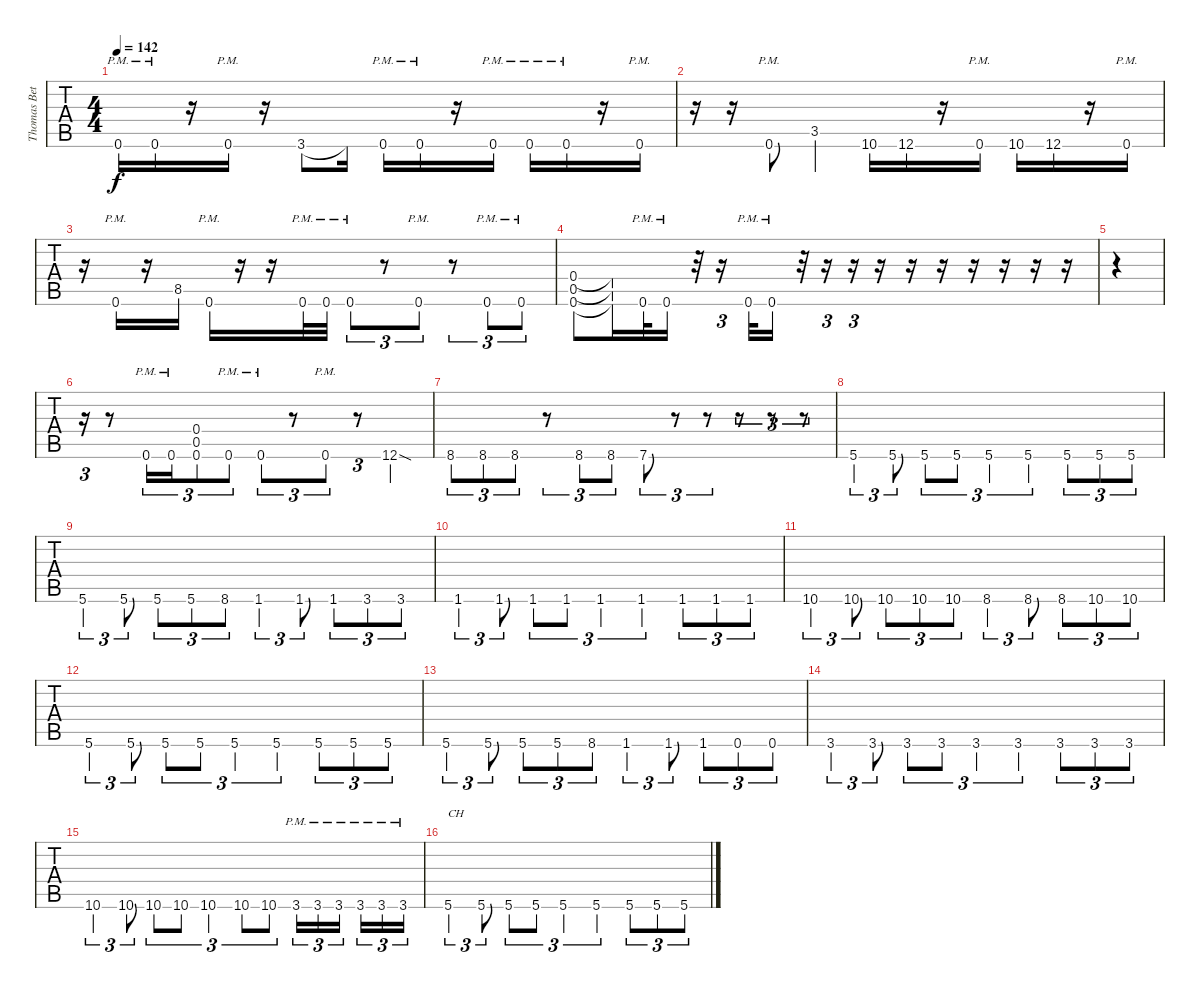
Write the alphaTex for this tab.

\track ("Thomas Betrisey" "Thomas Bet") {instrument distortionguitar}
\staff {tabs}
\tuning (C4 G3 Eb3 Bb2 F2 Bb1) {hide}
\ts (4 4)
\tempo 142
\clef f4
\ks c
0.6{pm}.16{dy f} 0.6{pm}.16 r.16 0.6{pm}.16 r.16 3.6.8 3.6{t}.16 0.6{pm}.16 0.6{pm}.16 r.16 0.6{pm}.16 0.6{pm}.16 0.6{pm}.16 r.16 0.6{pm}.16 |
r.16 r.16 0.6{pm}.8 3.5.4 10.6.16 12.6.16 r.16 0.6{pm}.16 10.6.16 12.6.16 r.16 0.6{pm}.16 |
r.16 0.6{pm}.16 r.16 8.5.16 0.6{pm}.16 r.16 r.16 0.6{pm}.32 0.6{pm}.32 0.6{pm}.8{tu (3 2)} r.8{tu (3 2)} 0.6{pm}.8{tu (3 2)} r.8{tu (3 2)} 0.6{pm}.8{tu (3 2)} 0.6{pm}.8{tu (3 2)} |
(0.4 0.5 0.6).8 (0.4{t} 0.5{t} 0.6{t}).16 0.6{pm}.32 0.6{pm}.16 r.32 r.16{tu (3 2)} 0.6{pm}.32 0.6{pm}.16 r.32 r.16{tu (3 2)} r.16{tu (3 2)} r.16 r.16 r.16 r.16 r.16 r.16 r.16 |
|
r.16{tu (3 2)} r.8 0.6{pm}.16{tu (3 2)} 0.6{pm}.16{tu (3 2)} (0.4 0.5 0.6).8{tu (3 2)} 0.6{pm}.8{tu (3 2)} 0.6{pm}.8{tu (3 2)} r.8{tu (3 2)} 0.6{pm}.8{tu (3 2)} r.8{tu (3 2)} 12.6{sod}.4 |
8.6.8{tu (3 2)} 8.6.8{tu (3 2)} 8.6.8{tu (3 2)} r.8{tu (3 2)} 8.6.8{tu (3 2)} 8.6.8{tu (3 2)} 7.6.8{tu (3 2)} r.8{tu (3 2)} r.8{tu (3 2)} r.8{tu (3 2)} r.8{tu (3 2)} r.8{tu (3 2)} |
5.6.4{tu (3 2)} 5.6.8{tu (3 2)} 5.6.8{tu (3 2)} 5.6.8{tu (3 2)} 5.6.4{tu (3 2)} 5.6.4{tu (3 2)} 5.6.8{tu (3 2)} 5.6.8{tu (3 2)} 5.6.8{tu (3 2)} |
5.6.4{tu (3 2)} 5.6.8{tu (3 2)} 5.6.8{tu (3 2)} 5.6.8{tu (3 2)} 8.6.8{tu (3 2)} 1.6.4{tu (3 2)} 1.6.8{tu (3 2)} 1.6.8{tu (3 2)} 3.6.8{tu (3 2)} 3.6.8{tu (3 2)} |
1.6.4{tu (3 2)} 1.6.8{tu (3 2)} 1.6.8{tu (3 2)} 1.6.8{tu (3 2)} 1.6.4{tu (3 2)} 1.6.4{tu (3 2)} 1.6.8{tu (3 2)} 1.6.8{tu (3 2)} 1.6.8{tu (3 2)} |
10.6.4{tu (3 2)} 10.6.8{tu (3 2)} 10.6.8{tu (3 2)} 10.6.8{tu (3 2)} 10.6.8{tu (3 2)} 8.6.4{tu (3 2)} 8.6.8{tu (3 2)} 8.6.8{tu (3 2)} 10.6.8{tu (3 2)} 10.6.8{tu (3 2)} |
5.6.4{tu (3 2)} 5.6.8{tu (3 2)} 5.6.8{tu (3 2)} 5.6.8{tu (3 2)} 5.6.4{tu (3 2)} 5.6.4{tu (3 2)} 5.6.8{tu (3 2)} 5.6.8{tu (3 2)} 5.6.8{tu (3 2)} |
5.6.4{tu (3 2)} 5.6.8{tu (3 2)} 5.6.8{tu (3 2)} 5.6.8{tu (3 2)} 8.6.8{tu (3 2)} 1.6.4{tu (3 2)} 1.6.8{tu (3 2)} 1.6.8{tu (3 2)} 0.6.8{tu (3 2)} 0.6.8{tu (3 2)} |
3.6.4{tu (3 2)} 3.6.8{tu (3 2)} 3.6.8{tu (3 2)} 3.6.8{tu (3 2)} 3.6.4{tu (3 2)} 3.6.4{tu (3 2)} 3.6.8{tu (3 2)} 3.6.8{tu (3 2)} 3.6.8{tu (3 2)} |
10.6.4{tu (3 2)} 10.6.8{tu (3 2)} 10.6.8{tu (3 2)} 10.6.8{tu (3 2)} 10.6.4{tu (3 2)} 10.6.8{tu (3 2)} 10.6.8{tu (3 2)} 3.6{pm}.16{tu (3 2)} 3.6{pm}.16{tu (3 2)} 3.6{pm}.16{tu (3 2) beam splitsecondary} 3.6{pm}.16{tu (3 2)} 3.6{pm}.16{tu (3 2)} 3.6{pm}.16{tu (3 2)} |
5.6.4{tu (3 2) txt "CH"} 5.6.8{tu (3 2)} 5.6.8{tu (3 2)} 5.6.8{tu (3 2)} 5.6.4{tu (3 2)} 5.6.4{tu (3 2)} 5.6.8{tu (3 2)} 5.6.8{tu (3 2)} 5.6.8{tu (3 2)}
